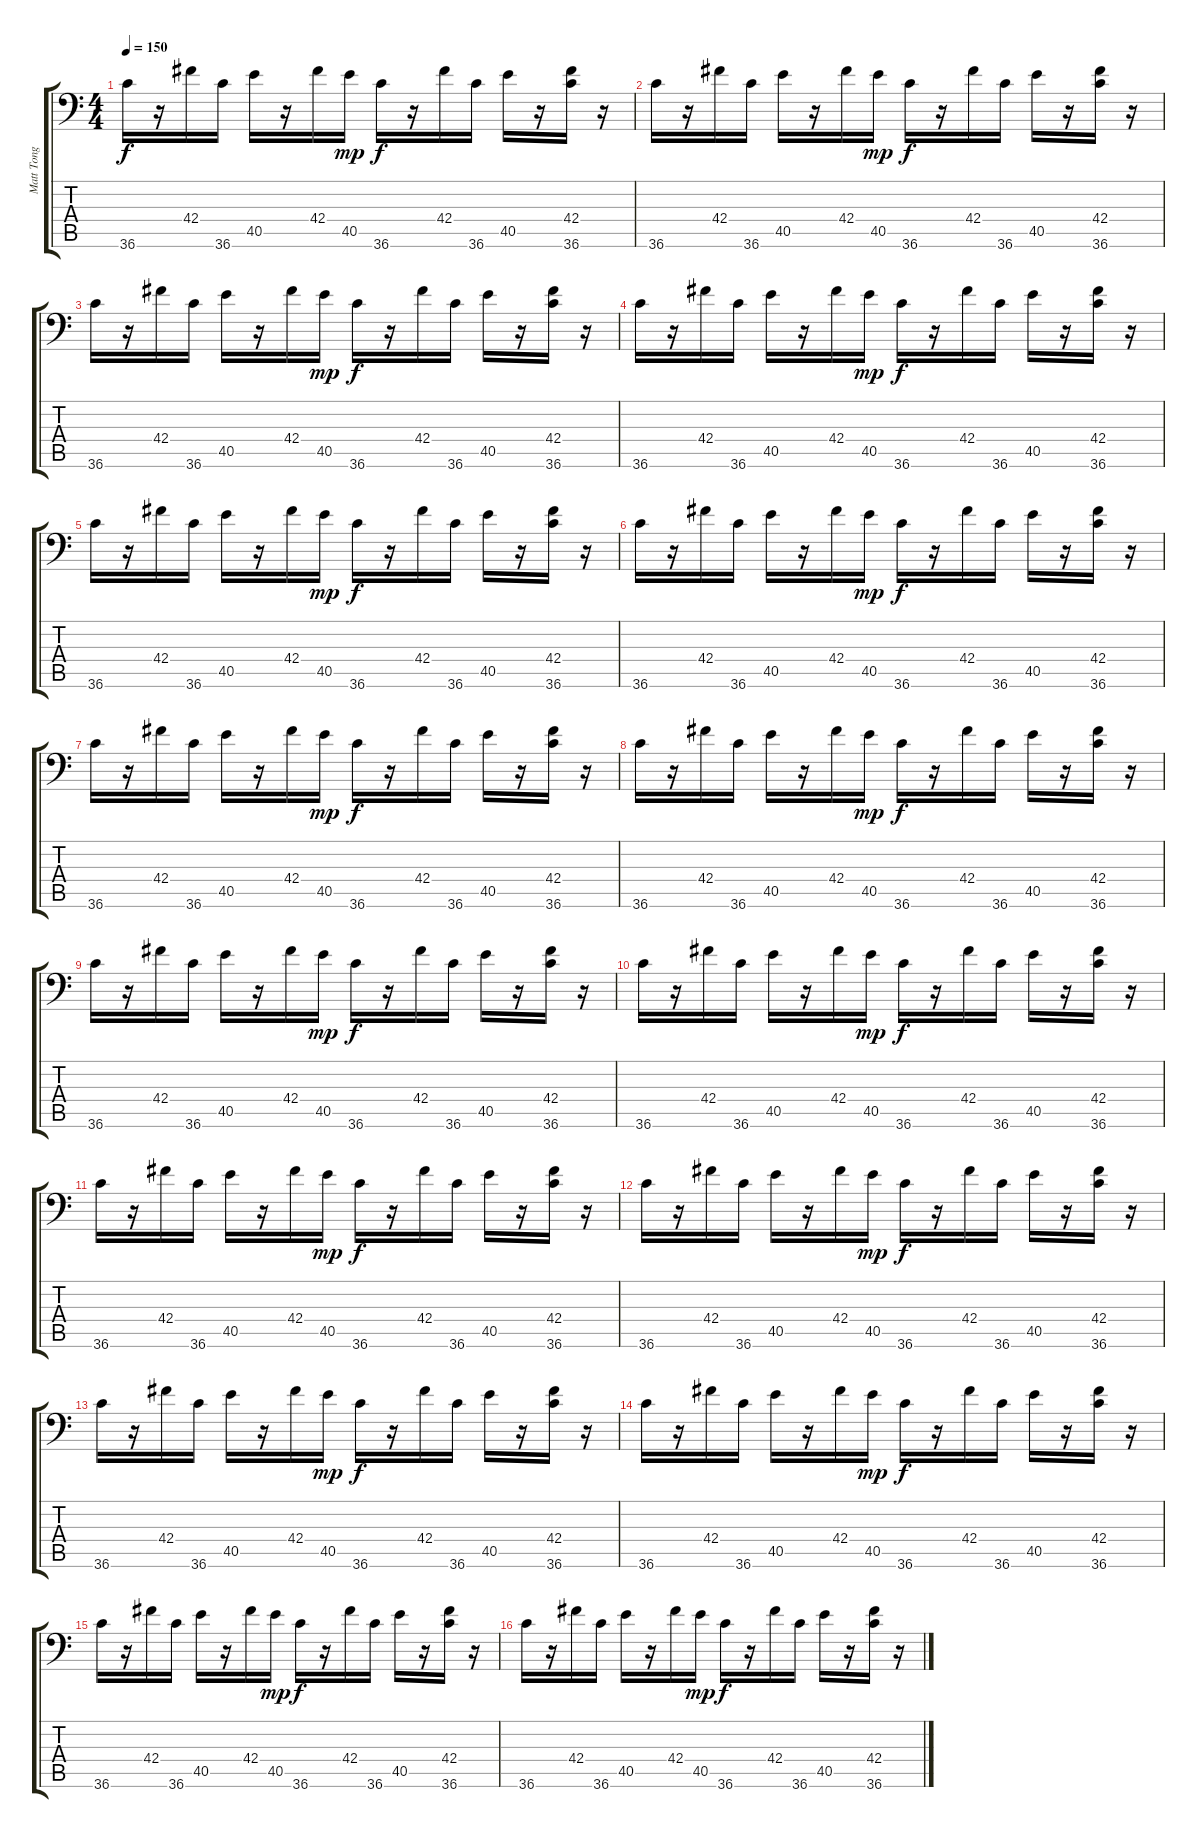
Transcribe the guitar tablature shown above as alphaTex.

\track ("Matt Tong" "Matt Tong") {instrument acousticgrandpiano}
\staff {score tabs}
\tuning (C-1 C-1 C-1 C-1 C-1 C-1) {hide}
\ts (4 4)
\tempo 150
\clef f4
\ks c
36.6.16{dy f} r.16 42.4.16 36.6.16 40.5.16 r.16 42.4.16 40.5.16{dy mp} 36.6.16{dy f} r.16 42.4.16 36.6.16 40.5.16 r.16 (42.4 36.6).16 r.16 |
36.6.16 r.16 42.4.16 36.6.16 40.5.16 r.16 42.4.16 40.5.16{dy mp} 36.6.16{dy f} r.16 42.4.16 36.6.16 40.5.16 r.16 (42.4 36.6).16 r.16 |
36.6.16 r.16 42.4.16 36.6.16 40.5.16 r.16 42.4.16 40.5.16{dy mp} 36.6.16{dy f} r.16 42.4.16 36.6.16 40.5.16 r.16 (42.4 36.6).16 r.16 |
36.6.16 r.16 42.4.16 36.6.16 40.5.16 r.16 42.4.16 40.5.16{dy mp} 36.6.16{dy f} r.16 42.4.16 36.6.16 40.5.16 r.16 (42.4 36.6).16 r.16 |
36.6.16 r.16 42.4.16 36.6.16 40.5.16 r.16 42.4.16 40.5.16{dy mp} 36.6.16{dy f} r.16 42.4.16 36.6.16 40.5.16 r.16 (42.4 36.6).16 r.16 |
36.6.16 r.16 42.4.16 36.6.16 40.5.16 r.16 42.4.16 40.5.16{dy mp} 36.6.16{dy f} r.16 42.4.16 36.6.16 40.5.16 r.16 (42.4 36.6).16 r.16 |
36.6.16 r.16 42.4.16 36.6.16 40.5.16 r.16 42.4.16 40.5.16{dy mp} 36.6.16{dy f} r.16 42.4.16 36.6.16 40.5.16 r.16 (42.4 36.6).16 r.16 |
36.6.16 r.16 42.4.16 36.6.16 40.5.16 r.16 42.4.16 40.5.16{dy mp} 36.6.16{dy f} r.16 42.4.16 36.6.16 40.5.16 r.16 (42.4 36.6).16 r.16 |
36.6.16 r.16 42.4.16 36.6.16 40.5.16 r.16 42.4.16 40.5.16{dy mp} 36.6.16{dy f} r.16 42.4.16 36.6.16 40.5.16 r.16 (42.4 36.6).16 r.16 |
36.6.16 r.16 42.4.16 36.6.16 40.5.16 r.16 42.4.16 40.5.16{dy mp} 36.6.16{dy f} r.16 42.4.16 36.6.16 40.5.16 r.16 (42.4 36.6).16 r.16 |
36.6.16 r.16 42.4.16 36.6.16 40.5.16 r.16 42.4.16 40.5.16{dy mp} 36.6.16{dy f} r.16 42.4.16 36.6.16 40.5.16 r.16 (42.4 36.6).16 r.16 |
36.6.16 r.16 42.4.16 36.6.16 40.5.16 r.16 42.4.16 40.5.16{dy mp} 36.6.16{dy f} r.16 42.4.16 36.6.16 40.5.16 r.16 (42.4 36.6).16 r.16 |
36.6.16 r.16 42.4.16 36.6.16 40.5.16 r.16 42.4.16 40.5.16{dy mp} 36.6.16{dy f} r.16 42.4.16 36.6.16 40.5.16 r.16 (42.4 36.6).16 r.16 |
36.6.16 r.16 42.4.16 36.6.16 40.5.16 r.16 42.4.16 40.5.16{dy mp} 36.6.16{dy f} r.16 42.4.16 36.6.16 40.5.16 r.16 (42.4 36.6).16 r.16 |
36.6.16 r.16 42.4.16 36.6.16 40.5.16 r.16 42.4.16 40.5.16{dy mp} 36.6.16{dy f} r.16 42.4.16 36.6.16 40.5.16 r.16 (42.4 36.6).16 r.16 |
36.6.16 r.16 42.4.16 36.6.16 40.5.16 r.16 42.4.16 40.5.16{dy mp} 36.6.16{dy f} r.16 42.4.16 36.6.16 40.5.16 r.16 (42.4 36.6).16 r.16
